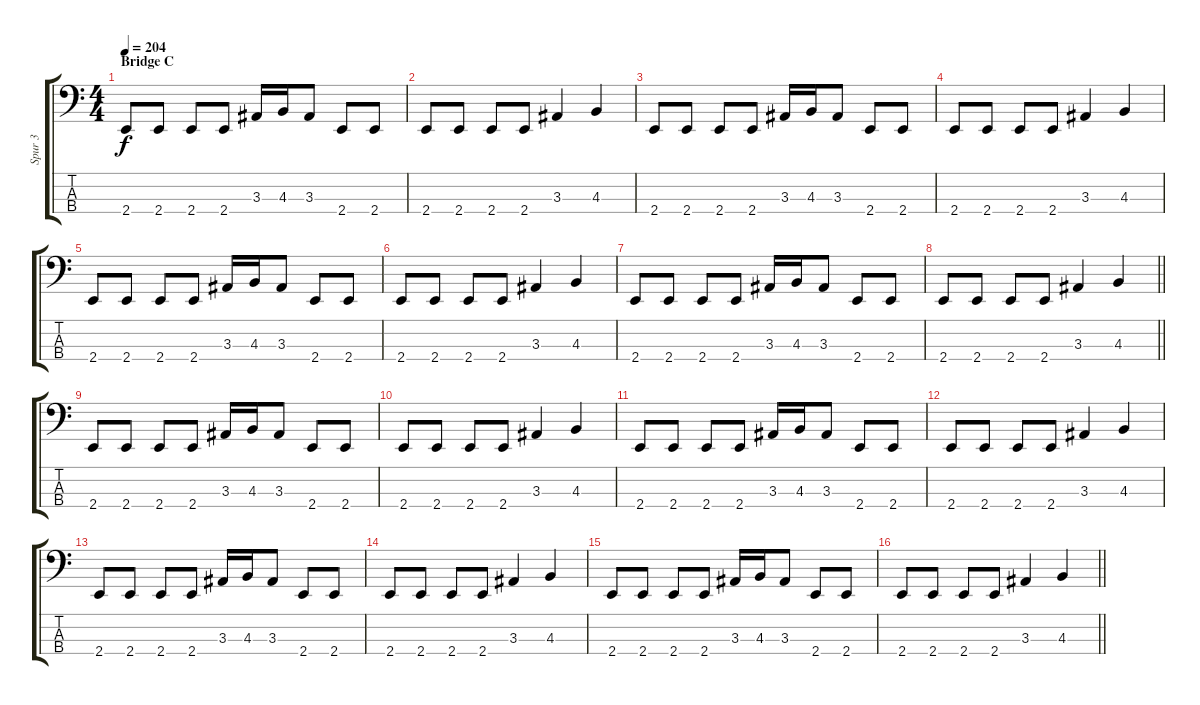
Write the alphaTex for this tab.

\track ("Spur 3" "Spur 3") {instrument electricbassfinger}
\staff {score tabs}
\tuning (F2 C2 G1 D1) {hide}
\ts (4 4)
\section ("" "Bridge C")
\tempo 204
\clef f4
\ks c
2.4.8{dy f} 2.4.8 2.4.8 2.4.8 3.3.16 4.3.16 3.3.8 2.4.8 2.4.8 |
2.4.8 2.4.8 2.4.8 2.4.8 3.3.4 4.3.4 |
2.4.8 2.4.8 2.4.8 2.4.8 3.3.16 4.3.16 3.3.8 2.4.8 2.4.8 |
2.4.8 2.4.8 2.4.8 2.4.8 3.3.4 4.3.4 |
2.4.8 2.4.8 2.4.8 2.4.8 3.3.16 4.3.16 3.3.8 2.4.8 2.4.8 |
2.4.8 2.4.8 2.4.8 2.4.8 3.3.4 4.3.4 |
2.4.8 2.4.8 2.4.8 2.4.8 3.3.16 4.3.16 3.3.8 2.4.8 2.4.8 |
\barLineRight lightlight
2.4.8 2.4.8 2.4.8 2.4.8 3.3.4 4.3.4 |
2.4.8 2.4.8 2.4.8 2.4.8 3.3.16 4.3.16 3.3.8 2.4.8 2.4.8 |
2.4.8 2.4.8 2.4.8 2.4.8 3.3.4 4.3.4 |
2.4.8 2.4.8 2.4.8 2.4.8 3.3.16 4.3.16 3.3.8 2.4.8 2.4.8 |
2.4.8 2.4.8 2.4.8 2.4.8 3.3.4 4.3.4 |
2.4.8 2.4.8 2.4.8 2.4.8 3.3.16 4.3.16 3.3.8 2.4.8 2.4.8 |
2.4.8 2.4.8 2.4.8 2.4.8 3.3.4 4.3.4 |
2.4.8 2.4.8 2.4.8 2.4.8 3.3.16 4.3.16 3.3.8 2.4.8 2.4.8 |
\barLineRight lightlight
2.4.8 2.4.8 2.4.8 2.4.8 3.3.4 4.3.4
